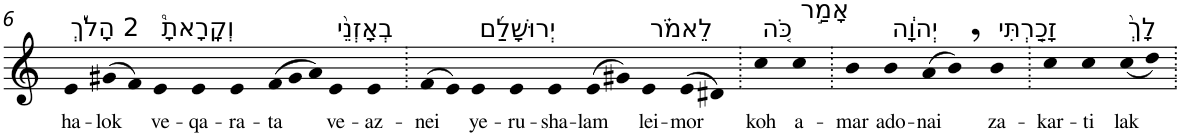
**kern	**text
*part1	*part1
*staff1	*staff1
*I"Piano	*
*I'Pno	*
!!LO:PB:g=z
*clefG2	*
*k[]	*
=6	=6
!LO:TX:a:t=2 הָלֹ֡ךְ	!
!	!LO:LY:b
4e	ha-
!	!LO:LY:b
(>8g#X	-lok
8f)	.
!LO:TX:a:t=וְקָֽרָאתָ֩	!
!	!LO:LY:b
4e	ve-
!	!LO:LY:b
4e	-qa-
!	!LO:LY:b
4e	-ra-
*Xtuplet	*
!	!LO:LY:b
(>12f	-ta
12g#	.
12a)	.
!LO:TX:a:t=בְאָזְנֵ֨י	!
!	!LO:LY:b
4e	ve-
!	!LO:LY:b
4e	-az-
=7.	=7.
!	!LO:LY:b
(>8f	-nei
8e)	.
!LO:TX:a:t=יְרוּשָׁלִַ֜ם	!
!	!LO:LY:b
4e	ye-
!	!LO:LY:b
4e	-ru-
!	!LO:LY:b
4e	-sha-
!	!LO:LY:b
(>8e	-lam
8g#X)	.
!LO:TX:a:t=לֵאמֹ֗ר	!
!	!LO:LY:b
4e	lei-
!	!LO:LY:b
(>8e	-mor
8d#X)	.
=8.	=8.
!LO:TX:a:t=כֹּ֚ה	!
!	!LO:LY:b
4cc	koh
!LO:TX:a:t=אָמַ֣ר	!
!	!LO:LY:b
4cc	a-
=9.	=9.
!	!LO:LY:b
4b	-mar
!LO:TX:a:t=יְהוָ֔ה	!
!	!LO:LY:b
4b	ado-
!	!LO:LY:b
(>8a	-nai
8b,)	.
!LO:TX:a:t=זָכַ֤רְתִּי	!
!	!LO:LY:b
4b	za-
=10.	=10.
!	!LO:LY:b
4cc	-kar-
!	!LO:LY:b
4cc	-ti
!LO:TX:a:t=לָךְ֙	!
!	!LO:LY:b
(<8cc	lak
8dd)	.
=.	=.
*-	*-
